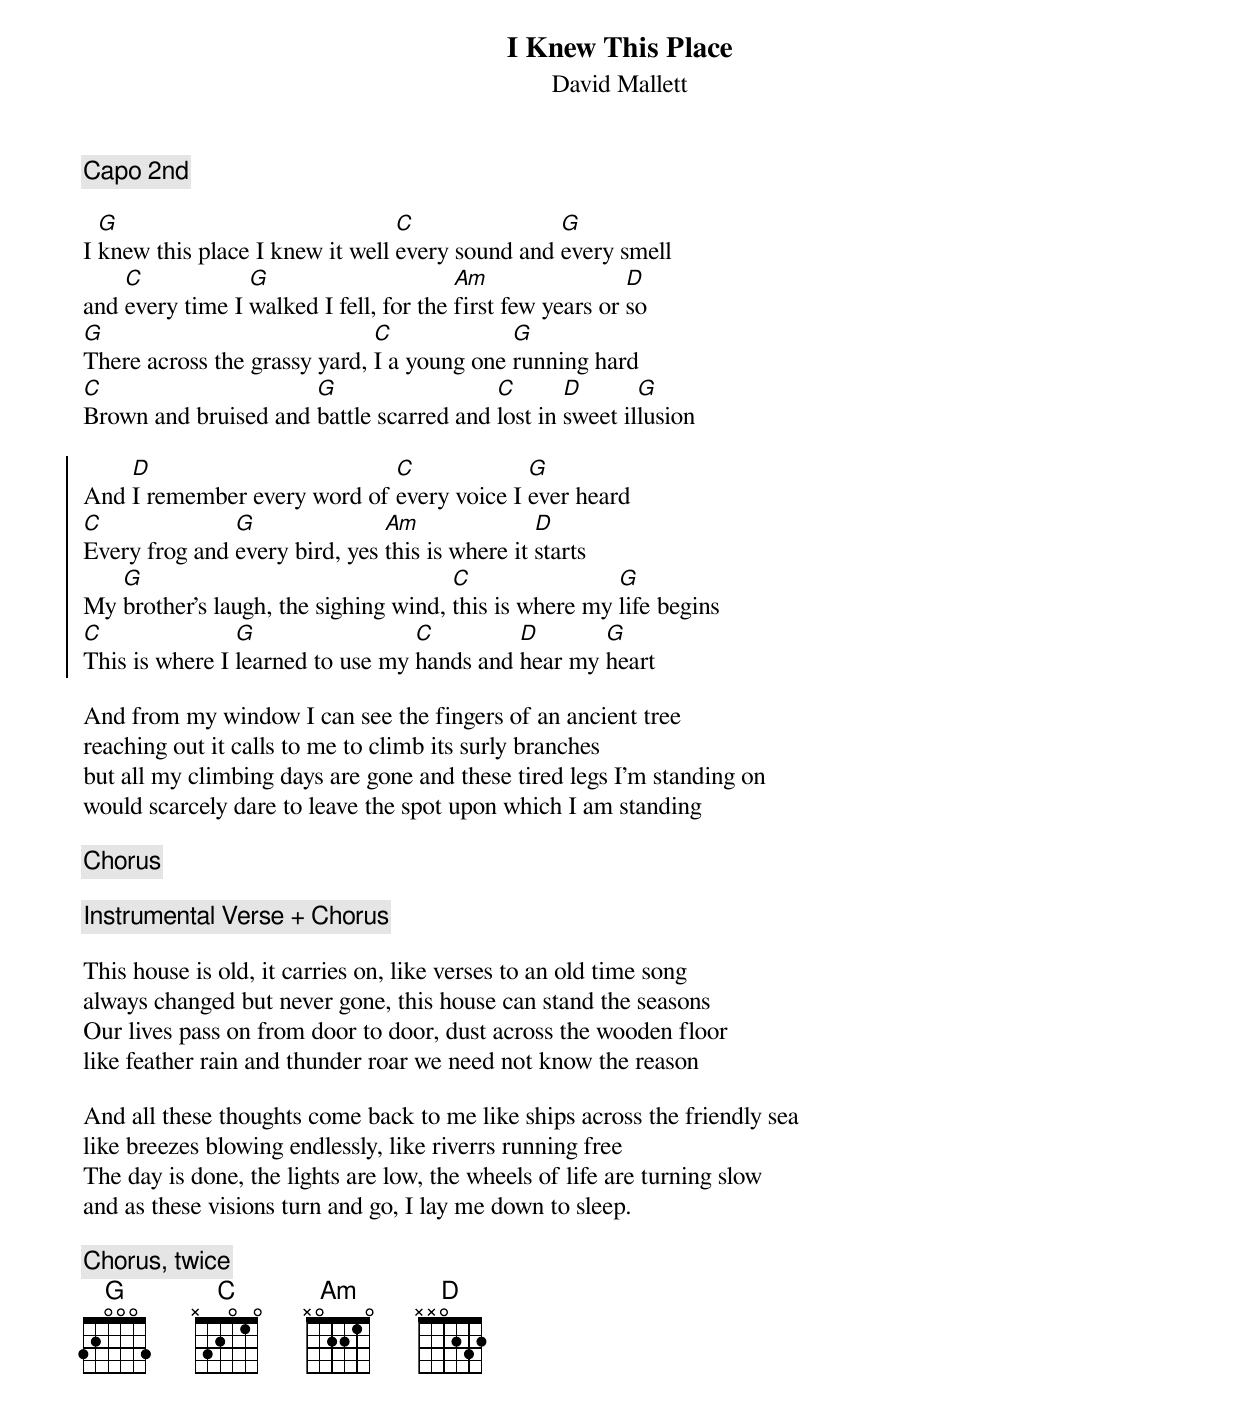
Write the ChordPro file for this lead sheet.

{t:I Knew This Place}
{st:David Mallett}
{c:Capo 2nd}

I [G]knew this place I knew it well [C]every sound and [G]every smell
and [C]every time I [G]walked I fell, for the [Am]first few years or [D]so
[G]There across the grassy yard, [C]I a young one [G]running hard
[C]Brown and bruised and [G]battle scarred and [C]lost in [D]sweet il[G]lusion

{soc}
And [D]I remember every word of [C]every voice I [G]ever heard
[C]Every frog and [G]every bird, yes [Am]this is where it [D]starts
My [G]brother's laugh, the sighing wind, [C]this is where my [G]life begins
[C]This is where I [G]learned to use my [C]hands and [D]hear my [G]heart
{eoc}

And from my window I can see the fingers of an ancient tree
reaching out it calls to me to climb its surly branches
but all my climbing days are gone and these tired legs I'm standing on
would scarcely dare to leave the spot upon which I am standing

{c:Chorus}

{c:Instrumental Verse + Chorus}

This house is old, it carries on, like verses to an old time song
always changed but never gone, this house can stand the seasons
Our lives pass on from door to door, dust across the wooden floor
like feather rain and thunder roar we need not know the reason

And all these thoughts come back to me like ships across the friendly sea
like breezes blowing endlessly, like riverrs running free
The day is done, the lights are low, the wheels of life are turning slow
and as these visions turn and go, I lay me down to sleep.

{c:Chorus, twice}
